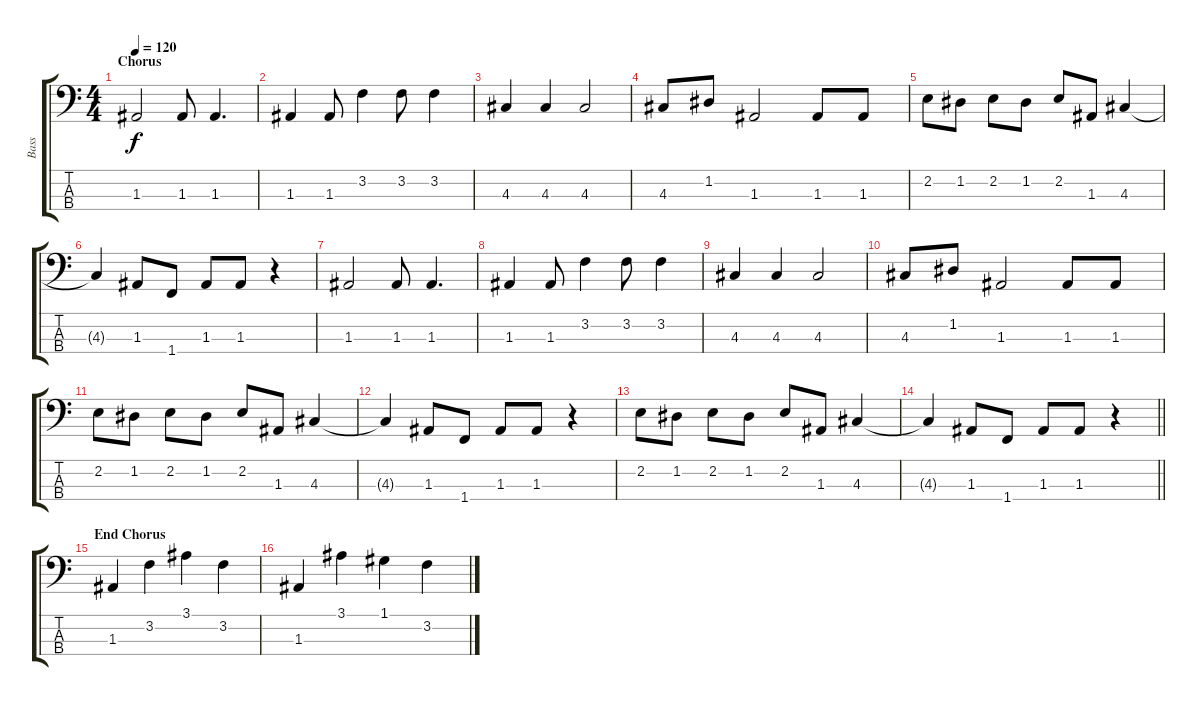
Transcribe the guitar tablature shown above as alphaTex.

\track ("Bass" "Bass") {instrument electricbassfinger}
\staff {score tabs}
\tuning (G2 D2 A1 E1) {hide}
\ts (4 4)
\section ("" "Chorus")
\tempo 120
\clef f4
\ks c
1.3.2{dy f} 1.3.8 1.3.4{d} |
1.3.4 1.3.8 3.2.4 3.2.8 3.2.4 |
4.3.4 4.3.4 4.3.2 |
4.3.8 1.2.8 1.3.2 1.3.8 1.3.8 |
2.2.8 1.2.8 2.2.8 1.2.8 2.2.8 1.3.8 4.3.4 |
4.3{t}.4 1.3.8 1.4.8 1.3.8 1.3.8 r.4 |
1.3.2 1.3.8 1.3.4{d} |
1.3.4 1.3.8 3.2.4 3.2.8 3.2.4 |
4.3.4 4.3.4 4.3.2 |
4.3.8 1.2.8 1.3.2 1.3.8 1.3.8 |
2.2.8 1.2.8 2.2.8 1.2.8 2.2.8 1.3.8 4.3.4 |
4.3{t}.4 1.3.8 1.4.8 1.3.8 1.3.8 r.4 |
2.2.8 1.2.8 2.2.8 1.2.8 2.2.8 1.3.8 4.3.4 |
\barLineRight lightlight
4.3{t}.4 1.3.8 1.4.8 1.3.8 1.3.8 r.4 |
\section ("" "End Chorus")
1.3.4 3.2.4 3.1.4 3.2.4 |
1.3.4 3.1.4 1.1.4 3.2.4
